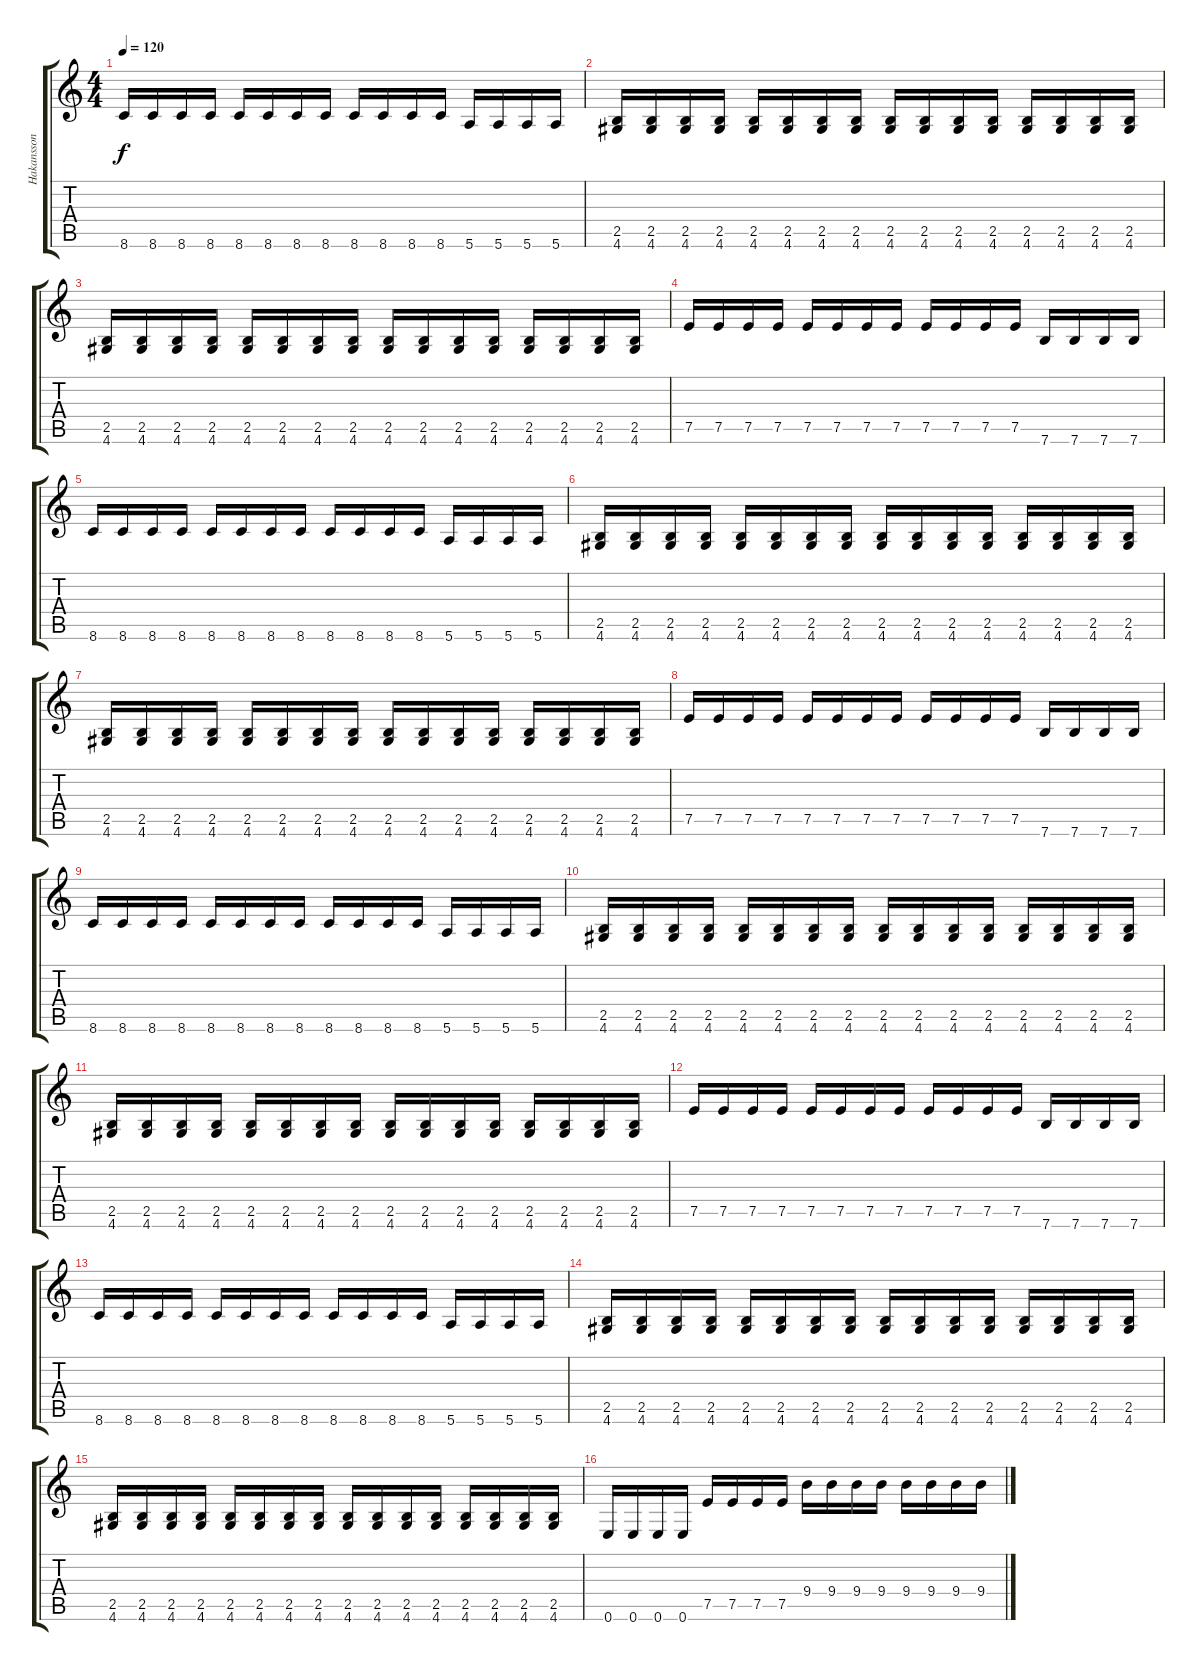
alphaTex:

\track ("Hakansson" "Hakansson") {instrument distortionguitar}
\staff {score tabs}
\tuning (E4 B3 G3 D3 A2 E2) {hide}
\ts (4 4)
\tempo 120
\clef g2
\ks c
8.6.16{dy f} 8.6.16 8.6.16 8.6.16 8.6.16 8.6.16 8.6.16 8.6.16 8.6.16 8.6.16 8.6.16 8.6.16 5.6.16 5.6.16 5.6.16 5.6.16 |
(2.5 4.6).16 (2.5 4.6).16 (2.5 4.6).16 (2.5 4.6).16 (2.5 4.6).16 (2.5 4.6).16 (2.5 4.6).16 (2.5 4.6).16 (2.5 4.6).16 (2.5 4.6).16 (2.5 4.6).16 (2.5 4.6).16 (2.5 4.6).16 (2.5 4.6).16 (2.5 4.6).16 (2.5 4.6).16 |
(2.5 4.6).16 (2.5 4.6).16 (2.5 4.6).16 (2.5 4.6).16 (2.5 4.6).16 (2.5 4.6).16 (2.5 4.6).16 (2.5 4.6).16 (2.5 4.6).16 (2.5 4.6).16 (2.5 4.6).16 (2.5 4.6).16 (2.5 4.6).16 (2.5 4.6).16 (2.5 4.6).16 (2.5 4.6).16 |
7.5.16 7.5.16 7.5.16 7.5.16 7.5.16 7.5.16 7.5.16 7.5.16 7.5.16 7.5.16 7.5.16 7.5.16 7.6.16 7.6.16 7.6.16 7.6.16 |
8.6.16 8.6.16 8.6.16 8.6.16 8.6.16 8.6.16 8.6.16 8.6.16 8.6.16 8.6.16 8.6.16 8.6.16 5.6.16 5.6.16 5.6.16 5.6.16 |
(2.5 4.6).16 (2.5 4.6).16 (2.5 4.6).16 (2.5 4.6).16 (2.5 4.6).16 (2.5 4.6).16 (2.5 4.6).16 (2.5 4.6).16 (2.5 4.6).16 (2.5 4.6).16 (2.5 4.6).16 (2.5 4.6).16 (2.5 4.6).16 (2.5 4.6).16 (2.5 4.6).16 (2.5 4.6).16 |
(2.5 4.6).16 (2.5 4.6).16 (2.5 4.6).16 (2.5 4.6).16 (2.5 4.6).16 (2.5 4.6).16 (2.5 4.6).16 (2.5 4.6).16 (2.5 4.6).16 (2.5 4.6).16 (2.5 4.6).16 (2.5 4.6).16 (2.5 4.6).16 (2.5 4.6).16 (2.5 4.6).16 (2.5 4.6).16 |
7.5.16 7.5.16 7.5.16 7.5.16 7.5.16 7.5.16 7.5.16 7.5.16 7.5.16 7.5.16 7.5.16 7.5.16 7.6.16 7.6.16 7.6.16 7.6.16 |
8.6.16 8.6.16 8.6.16 8.6.16 8.6.16 8.6.16 8.6.16 8.6.16 8.6.16 8.6.16 8.6.16 8.6.16 5.6.16 5.6.16 5.6.16 5.6.16 |
(2.5 4.6).16 (2.5 4.6).16 (2.5 4.6).16 (2.5 4.6).16 (2.5 4.6).16 (2.5 4.6).16 (2.5 4.6).16 (2.5 4.6).16 (2.5 4.6).16 (2.5 4.6).16 (2.5 4.6).16 (2.5 4.6).16 (2.5 4.6).16 (2.5 4.6).16 (2.5 4.6).16 (2.5 4.6).16 |
(2.5 4.6).16 (2.5 4.6).16 (2.5 4.6).16 (2.5 4.6).16 (2.5 4.6).16 (2.5 4.6).16 (2.5 4.6).16 (2.5 4.6).16 (2.5 4.6).16 (2.5 4.6).16 (2.5 4.6).16 (2.5 4.6).16 (2.5 4.6).16 (2.5 4.6).16 (2.5 4.6).16 (2.5 4.6).16 |
7.5.16 7.5.16 7.5.16 7.5.16 7.5.16 7.5.16 7.5.16 7.5.16 7.5.16 7.5.16 7.5.16 7.5.16 7.6.16 7.6.16 7.6.16 7.6.16 |
8.6.16 8.6.16 8.6.16 8.6.16 8.6.16 8.6.16 8.6.16 8.6.16 8.6.16 8.6.16 8.6.16 8.6.16 5.6.16 5.6.16 5.6.16 5.6.16 |
(2.5 4.6).16 (2.5 4.6).16 (2.5 4.6).16 (2.5 4.6).16 (2.5 4.6).16 (2.5 4.6).16 (2.5 4.6).16 (2.5 4.6).16 (2.5 4.6).16 (2.5 4.6).16 (2.5 4.6).16 (2.5 4.6).16 (2.5 4.6).16 (2.5 4.6).16 (2.5 4.6).16 (2.5 4.6).16 |
(2.5 4.6).16 (2.5 4.6).16 (2.5 4.6).16 (2.5 4.6).16 (2.5 4.6).16 (2.5 4.6).16 (2.5 4.6).16 (2.5 4.6).16 (2.5 4.6).16 (2.5 4.6).16 (2.5 4.6).16 (2.5 4.6).16 (2.5 4.6).16 (2.5 4.6).16 (2.5 4.6).16 (2.5 4.6).16 |
0.6.16 0.6.16 0.6.16 0.6.16 7.5.16 7.5.16 7.5.16 7.5.16 9.4.16 9.4.16 9.4.16 9.4.16 9.4.16 9.4.16 9.4.16 9.4.16
